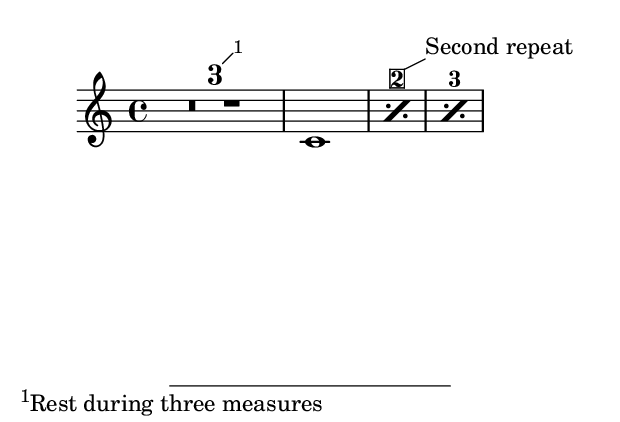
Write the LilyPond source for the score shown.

\version "2.23.6"

\header {
  texidoc = "Balloons and footnotes on multi-measure rest numbers and
percent repeat counters are correctly placed."
}

\book {
  \markup \vspace #1
  \paper {
    #(set-paper-size "a7landscape")
  }
  \new Score \with {
    \consists Balloon_engraver
    countPercentRepeats = ##t
  }
  \compressMMRests {
    \footnote #'(1 . 1) "Rest during three measures" MultiMeasureRestNumber
    R1*3
    \after 1 \balloonGrobText PercentRepeatCounter #'(2 . 1) "Second repeat"
    \repeat percent 3 { c'1 }
  }
}
